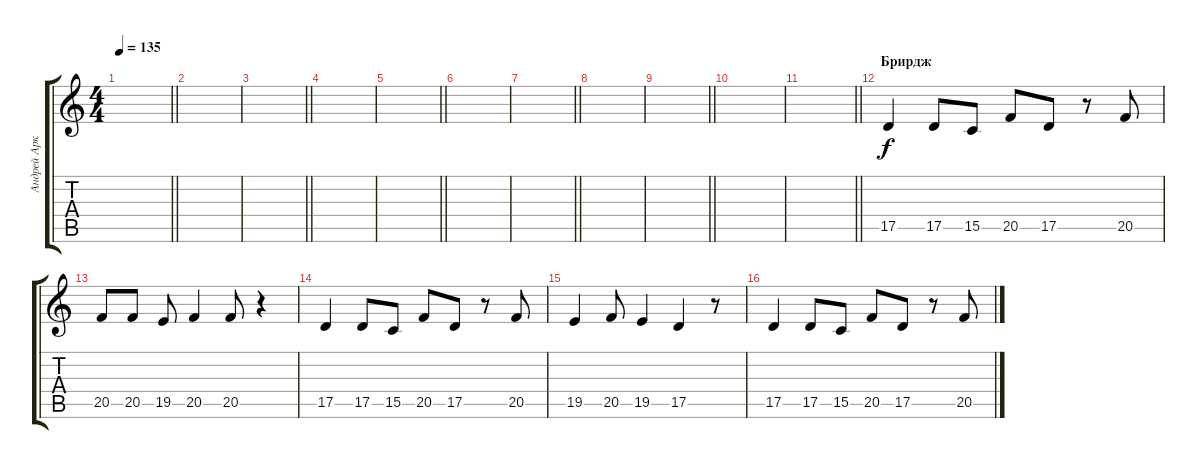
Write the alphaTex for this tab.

\track ("Андрей Аркадивич" "Андрей Арк") {instrument altosax}
\staff {score tabs}
\tuning (E4 B3 G3 D3 A2 E2) {hide}
\ts (4 4)
\tempo 135
\clef g2
\barLineRight lightlight
\ks c
|
|
\barLineRight lightlight
|
|
\barLineRight lightlight
|
|
\barLineRight lightlight
|
|
\barLineRight lightlight
|
|
\barLineRight lightlight
|
\section ("" "Брирдж")
17.5.4 17.5.8 15.5.8 20.5.8 17.5.8 r.8 20.5.8 |
20.5.8 20.5.8 19.5.8 20.5.4 20.5.8 r.4 |
17.5.4 17.5.8 15.5.8 20.5.8 17.5.8 r.8 20.5.8 |
19.5.4 20.5.8 19.5.4 17.5.4 r.8 |
17.5.4 17.5.8 15.5.8 20.5.8 17.5.8 r.8 20.5.8
